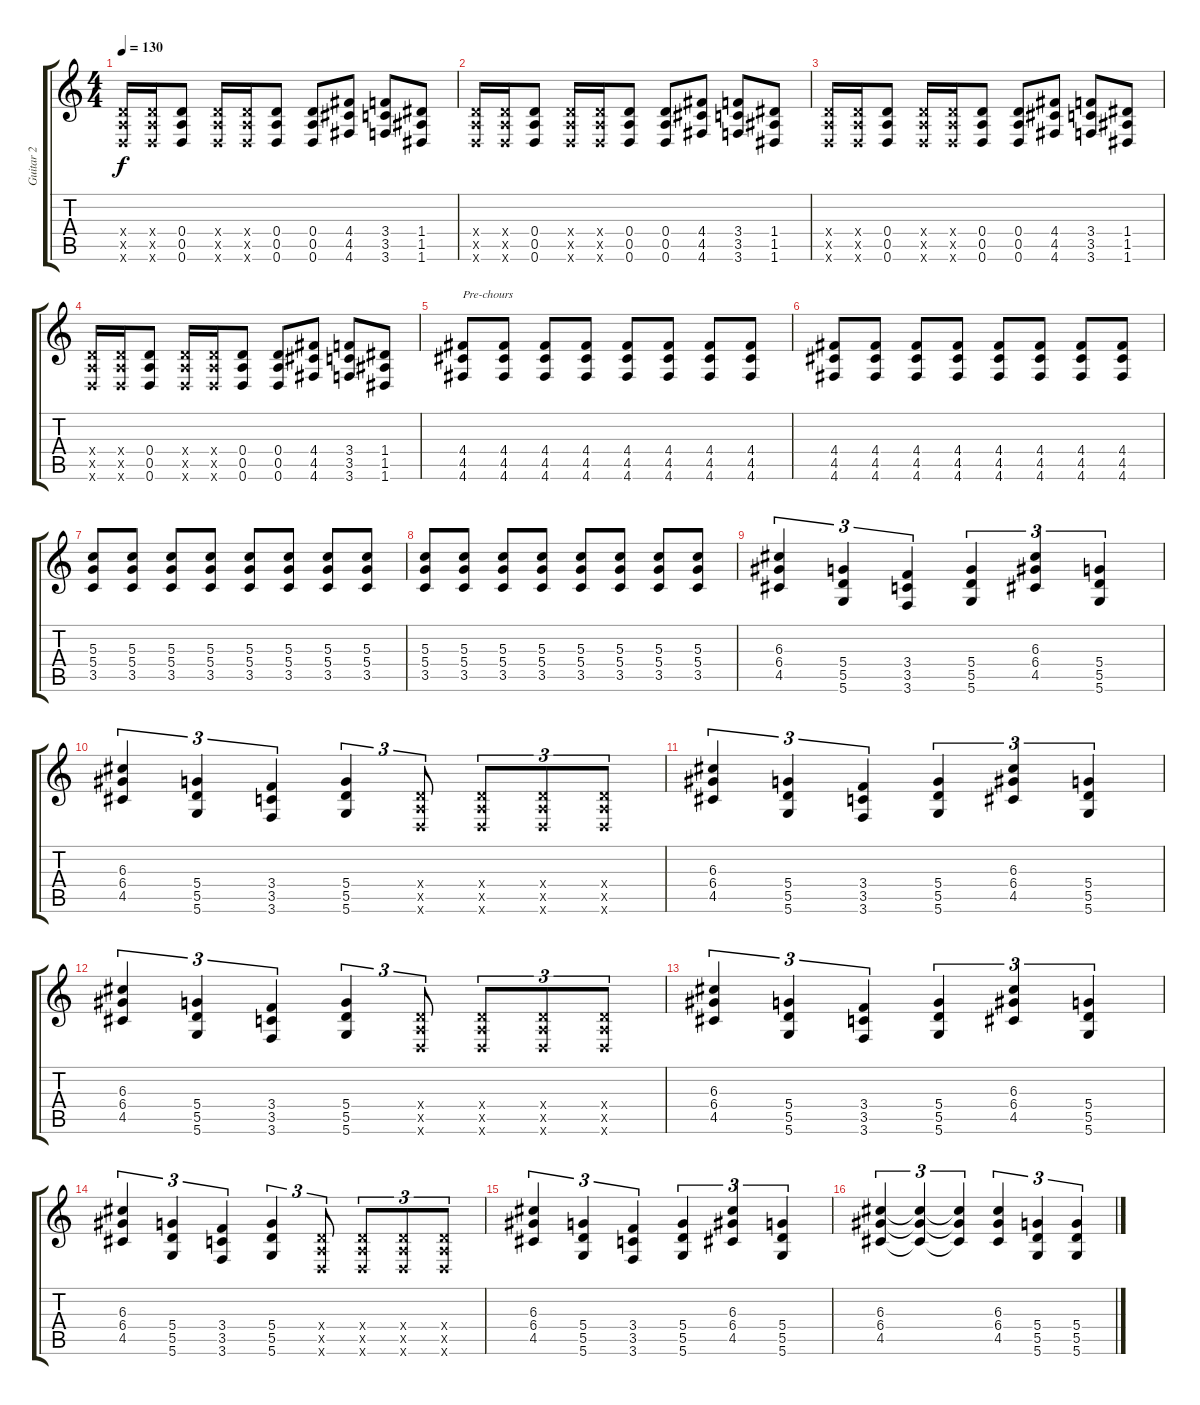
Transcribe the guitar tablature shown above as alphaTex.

\track ("Guitar 2" "Guitar 2") {instrument distortionguitar}
\staff {score tabs}
\tuning (E4 B3 G3 D3 A2 D2) {hide}
\ts (4 4)
\tempo 130
\clef g2
\ks c
(0.4{x} 0.5{x} 0.6{x}).16{dy f} (0.4{x} 0.5{x} 0.6{x}).16 (0.4 0.5 0.6).8 (0.4{x} 0.5{x} 0.6{x}).16 (0.4{x} 0.5{x} 0.6{x}).16 (0.4 0.5 0.6).8 (0.4 0.5 0.6).8 (4.4 4.5 4.6).8 (3.4 3.5 3.6).8 (1.4 1.5 1.6).8 |
(0.4{x} 0.5{x} 0.6{x}).16 (0.4{x} 0.5{x} 0.6{x}).16 (0.4 0.5 0.6).8 (0.4{x} 0.5{x} 0.6{x}).16 (0.4{x} 0.5{x} 0.6{x}).16 (0.4 0.5 0.6).8 (0.4 0.5 0.6).8 (4.4 4.5 4.6).8 (3.4 3.5 3.6).8 (1.4 1.5 1.6).8 |
(0.4{x} 0.5{x} 0.6{x}).16 (0.4{x} 0.5{x} 0.6{x}).16 (0.4 0.5 0.6).8 (0.4{x} 0.5{x} 0.6{x}).16 (0.4{x} 0.5{x} 0.6{x}).16 (0.4 0.5 0.6).8 (0.4 0.5 0.6).8 (4.4 4.5 4.6).8 (3.4 3.5 3.6).8 (1.4 1.5 1.6).8 |
(0.4{x} 0.5{x} 0.6{x}).16 (0.4{x} 0.5{x} 0.6{x}).16 (0.4 0.5 0.6).8 (0.4{x} 0.5{x} 0.6{x}).16 (0.4{x} 0.5{x} 0.6{x}).16 (0.4 0.5 0.6).8 (0.4 0.5 0.6).8 (4.4 4.5 4.6).8 (3.4 3.5 3.6).8 (1.4 1.5 1.6).8 |
(4.4 4.5 4.6).8{txt "Pre-chours"} (4.4 4.5 4.6).8{txt " "} (4.4 4.5 4.6).8{txt " "} (4.4 4.5 4.6).8{txt " "} (4.4 4.5 4.6).8{txt " "} (4.4 4.5 4.6).8{txt " "} (4.4 4.5 4.6).8{txt " "} (4.4 4.5 4.6).8{txt " "} |
(4.4 4.5 4.6).8 (4.4 4.5 4.6).8 (4.4 4.5 4.6).8 (4.4 4.5 4.6).8 (4.4 4.5 4.6).8 (4.4 4.5 4.6).8 (4.4 4.5 4.6).8 (4.4 4.5 4.6).8 |
(5.3 5.4 3.5).8 (5.3 5.4 3.5).8 (5.3 5.4 3.5).8 (5.3 5.4 3.5).8 (5.3 5.4 3.5).8 (5.3 5.4 3.5).8 (5.3 5.4 3.5).8 (5.3 5.4 3.5).8 |
(5.3 5.4 3.5).8 (5.3 5.4 3.5).8 (5.3 5.4 3.5).8 (5.3 5.4 3.5).8 (5.3 5.4 3.5).8 (5.3 5.4 3.5).8 (5.3 5.4 3.5).8 (5.3 5.4 3.5).8 |
(6.3 6.4 4.5).4{tu (3 2)} (5.4 5.5 5.6).4{tu (3 2)} (3.4 3.5 3.6).4{tu (3 2)} (5.4 5.5 5.6).4{tu (3 2)} (6.3 6.4 4.5).4{tu (3 2)} (5.4 5.5 5.6).4{tu (3 2)} |
(6.3 6.4 4.5).4{tu (3 2)} (5.4 5.5 5.6).4{tu (3 2)} (3.4 3.5 3.6).4{tu (3 2)} (5.4 5.5 5.6).4{tu (3 2)} (0.4{x} 0.5{x} 0.6{x}).8{tu (3 2)} (0.4{x} 0.5{x} 0.6{x}).8{tu (3 2)} (0.4{x} 0.5{x} 0.6{x}).8{tu (3 2)} (0.4{x} 0.5{x} 0.6{x}).8{tu (3 2)} |
(6.3 6.4 4.5).4{tu (3 2)} (5.4 5.5 5.6).4{tu (3 2)} (3.4 3.5 3.6).4{tu (3 2)} (5.4 5.5 5.6).4{tu (3 2)} (6.3 6.4 4.5).4{tu (3 2)} (5.4 5.5 5.6).4{tu (3 2)} |
(6.3 6.4 4.5).4{tu (3 2)} (5.4 5.5 5.6).4{tu (3 2)} (3.4 3.5 3.6).4{tu (3 2)} (5.4 5.5 5.6).4{tu (3 2)} (0.4{x} 0.5{x} 0.6{x}).8{tu (3 2)} (0.4{x} 0.5{x} 0.6{x}).8{tu (3 2)} (0.4{x} 0.5{x} 0.6{x}).8{tu (3 2)} (0.4{x} 0.5{x} 0.6{x}).8{tu (3 2)} |
(6.3 6.4 4.5).4{tu (3 2)} (5.4 5.5 5.6).4{tu (3 2)} (3.4 3.5 3.6).4{tu (3 2)} (5.4 5.5 5.6).4{tu (3 2)} (6.3 6.4 4.5).4{tu (3 2)} (5.4 5.5 5.6).4{tu (3 2)} |
(6.3 6.4 4.5).4{tu (3 2)} (5.4 5.5 5.6).4{tu (3 2)} (3.4 3.5 3.6).4{tu (3 2)} (5.4 5.5 5.6).4{tu (3 2)} (0.4{x} 0.5{x} 0.6{x}).8{tu (3 2)} (0.4{x} 0.5{x} 0.6{x}).8{tu (3 2)} (0.4{x} 0.5{x} 0.6{x}).8{tu (3 2)} (0.4{x} 0.5{x} 0.6{x}).8{tu (3 2)} |
(6.3 6.4 4.5).4{tu (3 2)} (5.4 5.5 5.6).4{tu (3 2)} (3.4 3.5 3.6).4{tu (3 2)} (5.4 5.5 5.6).4{tu (3 2)} (6.3 6.4 4.5).4{tu (3 2)} (5.4 5.5 5.6).4{tu (3 2)} |
(6.3 6.4 4.5).4{tu (3 2)} (6.3{t} 6.4{t} 4.5{t}).4{tu (3 2)} (6.3{t} 6.4{t} 4.5{t}).4{tu (3 2)} (6.3 6.4 4.5).4{tu (3 2)} (5.4 5.5 5.6).4{tu (3 2)} (5.4 5.5 5.6).4{tu (3 2)}
